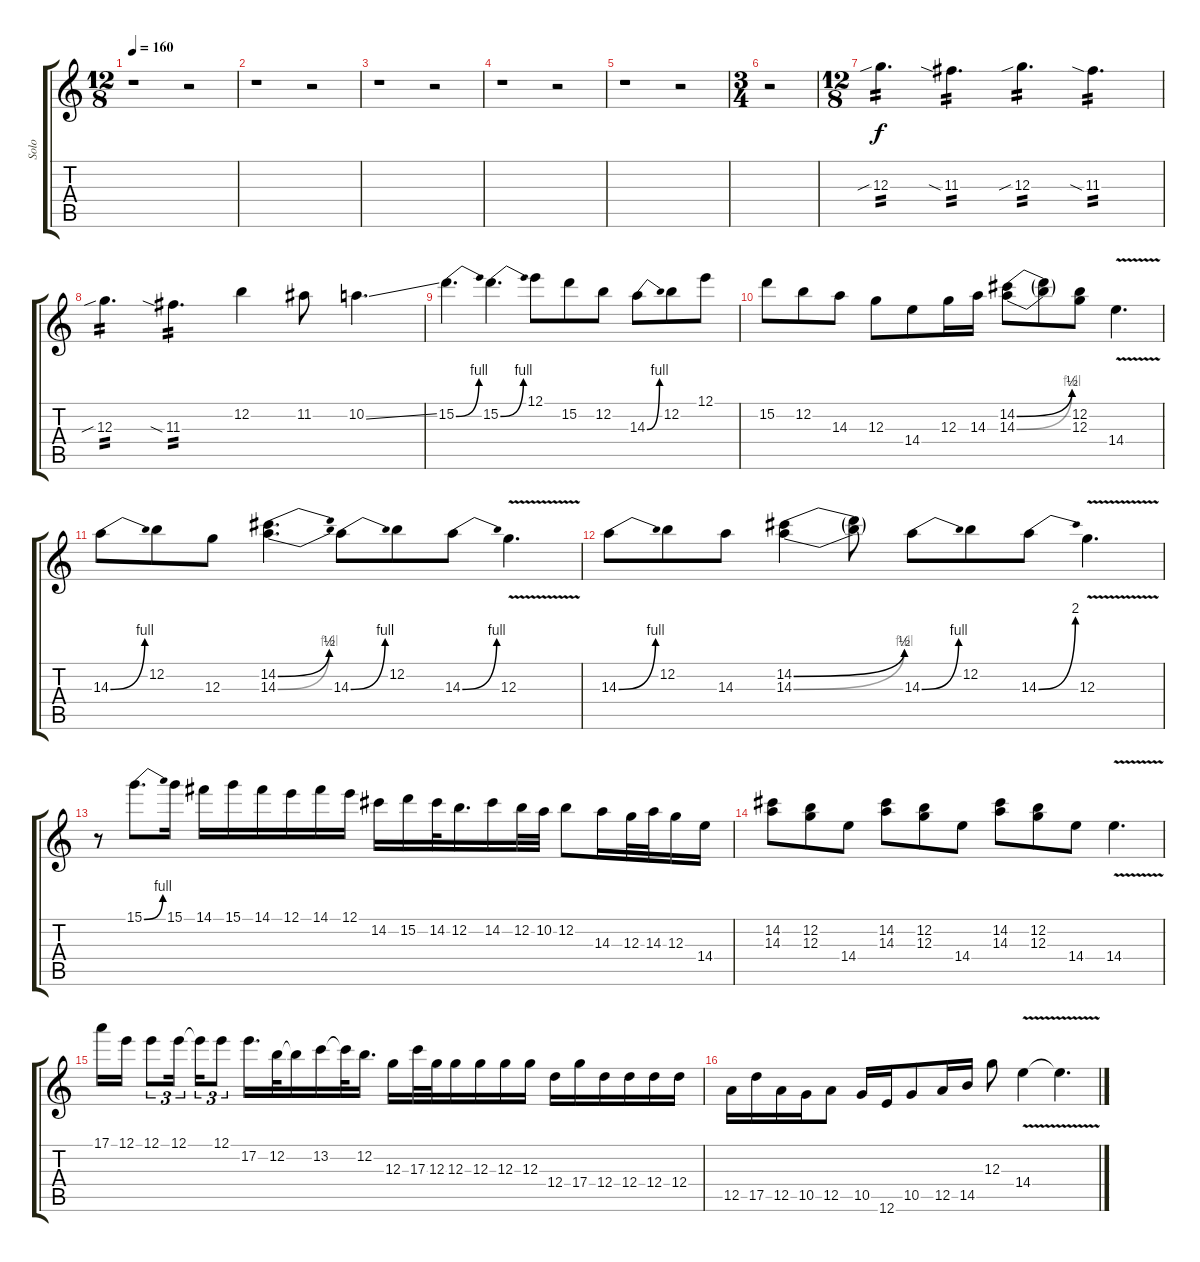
\track ("Solo" "Solo") {instrument distortionguitar}
\staff {score tabs}
\tuning (E4 B3 G3 D3 A2 E2) {hide}
\ts (12 8)
\tempo 160
\clef g2
\ks c
r.1{dy f} r.2 |
r.1 r.2 |
r.1 r.2 |
r.1 r.2 |
r.1 r.2 |
\ts (3 4)
r.2 |
\ts (12 8)
12.3{sib}.4{d tp 2 instrument distortionguitar} 11.3{sia}.4{d tp 2} 12.3{sib}.4{d tp 2} 11.3{sia}.4{d tp 2} |
12.3{sib}.4{d tp 2} 11.3{sia}.4{d tp 2} 12.2.4 11.2.8 10.2{ss}.4{d} |
15.2{be (bend 0 0 60 4)}.4{d} 15.2{be (bend 0 0 60 4)}.4{d} 12.1.8 15.2.8 12.2.8 14.3{be (bend 0 0 60 4)}.8 12.2.8 12.1.8 |
15.2.8 12.2.8 14.3.8 12.3.8 14.4.8 12.3.16 14.3.16 (14.2{be (bend 0 0 60 2)} 14.3{be (bend 0 0 60 4)}).8 (14.2{t} 14.3{t}).8 (12.2 12.3).8 14.4{v}.4{d} |
14.3{be (bend 0 0 60 4)}.8 12.2.8 12.3.8 (14.2{be (bend 0 0 60 2)} 14.3{be (bend 0 0 60 4)}).4{d} 14.3{be (bend 0 0 60 4)}.8 12.2.8 14.3{be (bend 0 0 60 4)}.8 12.3{v}.4{d} |
14.3{be (bend 0 0 60 4)}.8 12.2.8 14.3.8 (14.2{be (bend 0 0 60 2)} 14.3{be (bend 0 0 60 4)}).4 (14.2{t} 14.3{t}).8 14.3{be (bend 0 0 60 4)}.8 12.2.8 14.3{be (bend 0 0 60 8)}.8 12.3{v}.4{d} |
r.8 15.1{be (bend 0 0 60 4)}.8{d} 15.1.16 14.1.16 15.1.16 14.1.16 12.1.16 14.1.16 12.1.16 14.2.16 15.2.16 14.2.32 12.2.16{d} 14.2.16 12.2.32 10.2.32 12.2.8 14.3.16 12.3.32 14.3.32 12.3.16 14.4.16 |
(14.2 14.3).8 (12.2 12.3).8 14.4.8 (14.2 14.3).8 (12.2 12.3).8 14.4.8 (14.2 14.3).8 (12.2 12.3).8 14.4.8 14.4{v}.4{d} |
17.1.16 12.1.16 12.1.8{tu (3 2)} 12.1.16{tu (3 2) beam splitsecondary} 12.1{t}.16{tu (3 2)} 12.1.8{tu (3 2)} 17.2.16{d} 12.2.32 12.2{t}.16 13.2.16 13.2{t}.32 12.2.16{d} 12.3.16 17.3.32 12.3.32 12.3.16 12.3.16 12.3.16 12.3.16 12.4.16 17.4.16 12.4.16 12.4.16 12.4.16 12.4.16 |
12.5.16 17.5.16 12.5.16 10.5.16 12.5.8 10.5.16 12.6.16 10.5.8 12.5.16 14.5.16 12.3.8 14.4{v}.4 14.4{v t}.4{d}
